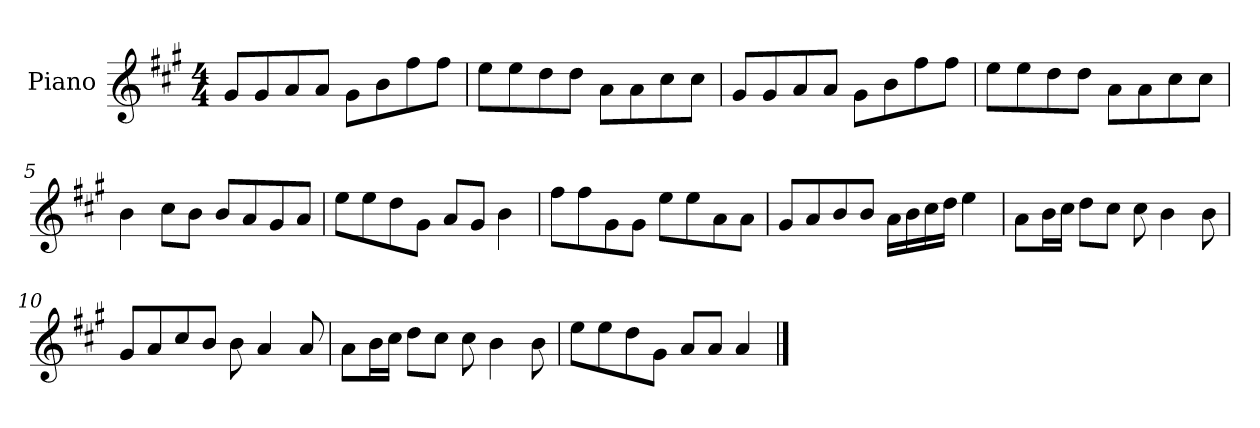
**kern
*part1
*staff1
*I"Piano
*I'P-no
*clefG2
*k[f#c#g#]
*M4/4
*MM90
=1
8g#/L
8g#/
8a/
8a/J
8g#\L
8b\
8ff#\
8ff#\J
=2
8ee\L
8ee\
8dd\
8dd\J
8a\L
8a\
8cc#\
8cc#\J
=3
8g#/L
8g#/
8a/
8a/J
8g#\L
8b\
8ff#\
8ff#\J
=4
8ee\L
8ee\
8dd\
8dd\J
8a\L
8a\
8cc#\
8cc#\J
=5
4b\
8cc#\L
8b\J
8b/L
8a/
8g#/
8a/J
!!LO:LB:g=z
=6
8ee\L
8ee\
8dd\
8g#\J
8a/L
8g#/J
4b\
=7
8ff#\L
8ff#\
8g#\
8g#\J
8ee\L
8ee\
8a\
8a\J
=8
8g#/L
8a/
8b/
8b/J
16a\LL
16b\
16cc#\
16dd\JJ
4ee\
=9
8a\L
16b\L
16cc#\JJ
8dd\L
8cc#\J
8cc#\
4b\
8b\
=10
8g#/L
8a/
8cc#/
8b/J
8b\
4a/
8a/
!!LO:LB:g=z
=11
8a\L
16b\L
16cc#\JJ
8dd\L
8cc#\J
8cc#\
4b\
8b\
=12
8ee\L
8ee\
8dd\
8g#\J
8a/L
8a/J
4a/
==
*-
